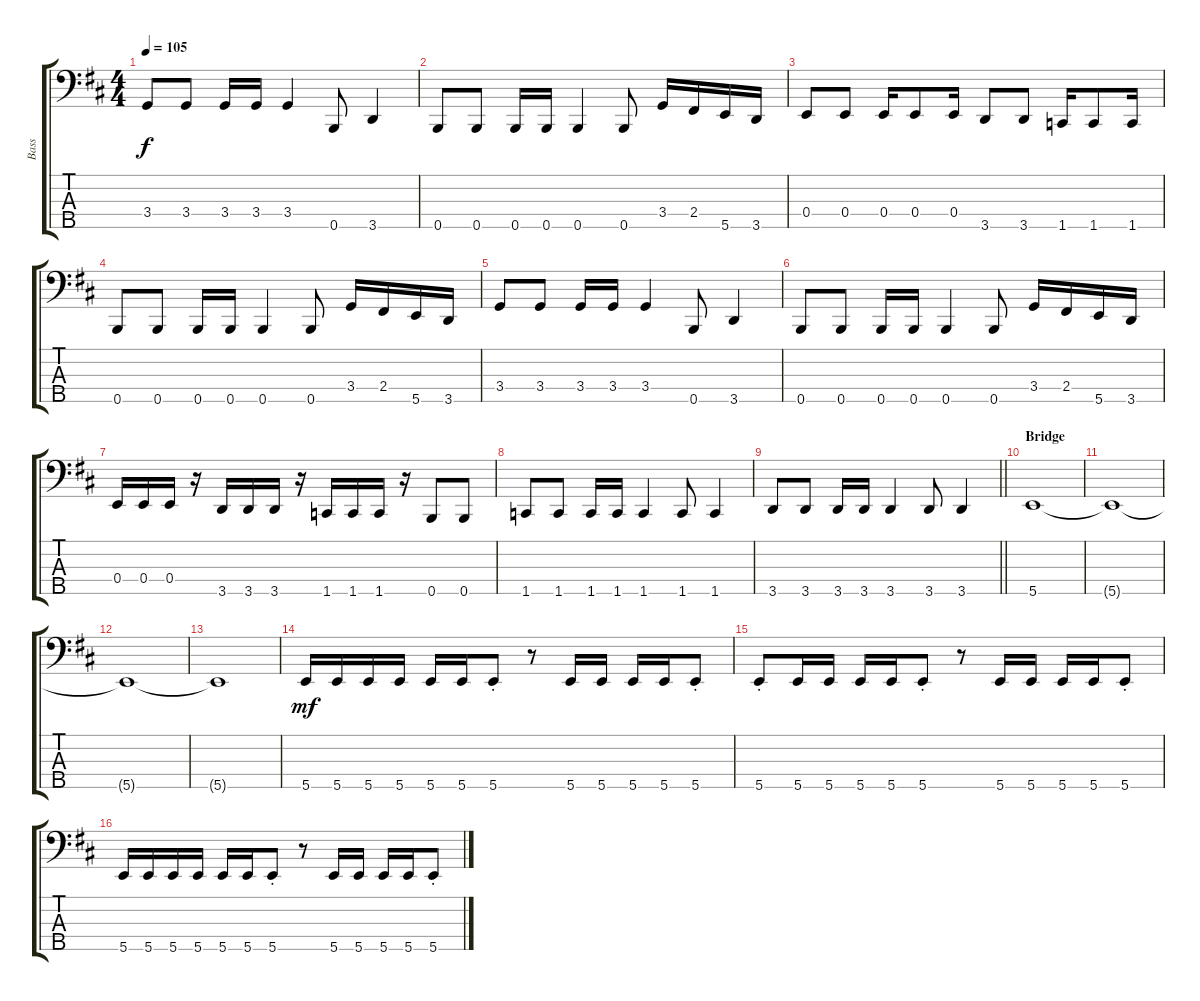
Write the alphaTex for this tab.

\track ("Bass" "Bass") {instrument electricbassfinger}
\staff {score tabs}
\tuning (G2 D2 A1 E1 B0) {hide}
\ts (4 4)
\tempo 105
\clef f4
\ks d
3.4.8{dy f} 3.4.8 3.4.16 3.4.16 3.4.4 0.5.8 3.5.4 |
0.5.8 0.5.8 0.5.16 0.5.16 0.5.4 0.5.8 3.4.16 2.4.16 5.5.16 3.5.16 |
0.4.8 0.4.8 0.4.16 0.4.8 0.4.16 3.5.8 3.5.8 1.5.16 1.5.8 1.5.16 |
0.5.8 0.5.8 0.5.16 0.5.16 0.5.4 0.5.8 3.4.16 2.4.16 5.5.16 3.5.16 |
3.4.8 3.4.8 3.4.16 3.4.16 3.4.4 0.5.8 3.5.4 |
0.5.8 0.5.8 0.5.16 0.5.16 0.5.4 0.5.8 3.4.16 2.4.16 5.5.16 3.5.16 |
0.4.16 0.4.16 0.4.16 r.16 3.5.16 3.5.16 3.5.16 r.16 1.5.16 1.5.16 1.5.16 r.16 0.5.8 0.5.8 |
1.5.8 1.5.8 1.5.16 1.5.16 1.5.4 1.5.8 1.5.4 |
\barLineRight lightlight
3.5.8 3.5.8 3.5.16 3.5.16 3.5.4 3.5.8 3.5.4 |
\section ("" "Bridge")
5.5.1 |
5.5{t}.1 |
5.5{t}.1 |
5.5{t}.1 |
5.5.16{dy mf} 5.5.16 5.5.16 5.5.16 5.5.16 5.5.16 5.5{st}.8 r.8 5.5.16 5.5.16 5.5.16 5.5.16 5.5{st}.8 |
5.5{st}.8 5.5.16 5.5.16 5.5.16 5.5.16 5.5{st}.8 r.8 5.5.16 5.5.16 5.5.16 5.5.16 5.5{st}.8 |
5.5.16 5.5.16 5.5.16 5.5.16 5.5.16 5.5.16 5.5{st}.8 r.8 5.5.16 5.5.16 5.5.16 5.5.16 5.5{st}.8
